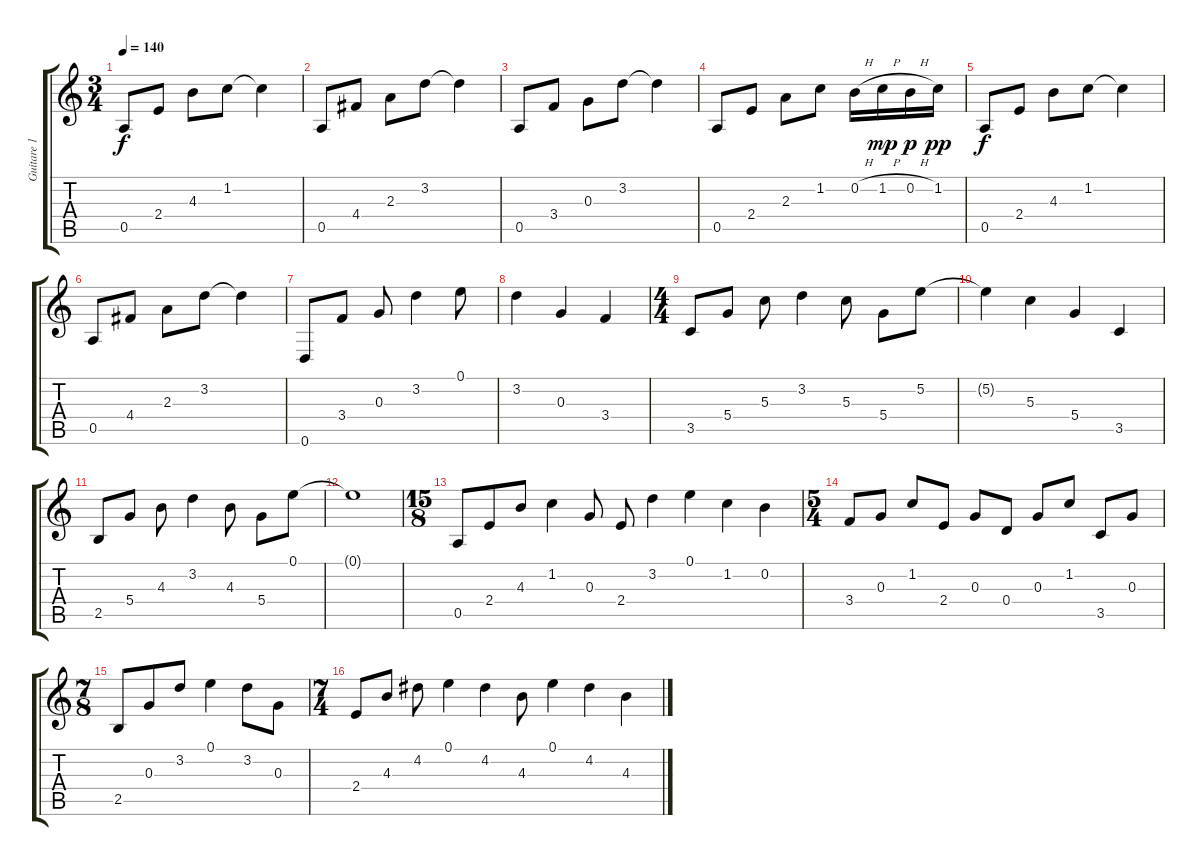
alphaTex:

\track ("Guitare 1" "Guitare 1") {instrument acousticguitarsteel}
\staff {score tabs}
\tuning (E4 B3 G3 D3 A2 D2) {hide}
\ts (3 4)
\tempo 140
\clef g2
\ks c
0.5.8{dy f} 2.4.8 4.3.8 1.2.8 1.2{t}.4 |
0.5.8 4.4.8 2.3.8 3.2.8 3.2{t}.4 |
0.5.8 3.4.8 0.3.8 3.2.8 3.2{t}.4 |
0.5.8 2.4.8 2.3.8 1.2.8 0.2{h}.16 1.2{h}.16{dy mp} 0.2{h}.16{dy p} 1.2.16{dy pp} |
0.5.8{dy f} 2.4.8 4.3.8 1.2.8 1.2{t}.4 |
0.5.8 4.4.8 2.3.8 3.2.8 3.2{t}.4 |
0.6.8 3.4.8 0.3.8 3.2.4 0.1.8 |
3.2.4 0.3.4 3.4.4 |
\ts (4 4)
3.5.8 5.4.8 5.3.8 3.2.4 5.3.8 5.4.8 5.2.8 |
5.2{t}.4 5.3.4 5.4.4 3.5.4 |
2.5.8 5.4.8 4.3.8 3.2.4 4.3.8 5.4.8 0.1.8 |
0.1{t}.1 |
\ts (15 8)
0.5.8 2.4.8 4.3.8 1.2.4 0.3.8 2.4.8 3.2.4 0.1.4 1.2.4 0.2.4 |
\ts (5 4)
3.4.8 0.3.8 1.2.8 2.4.8 0.3.8 0.4.8 0.3.8 1.2.8 3.5.8 0.3.8 |
\ts (7 8)
2.5.8 0.3.8 3.2.8 0.1.4 3.2.8 0.3.8 |
\ts (7 4)
2.4.8 4.3.8 4.2.8 0.1.4 4.2.4 4.3.8 0.1.4 4.2.4 4.3.4
